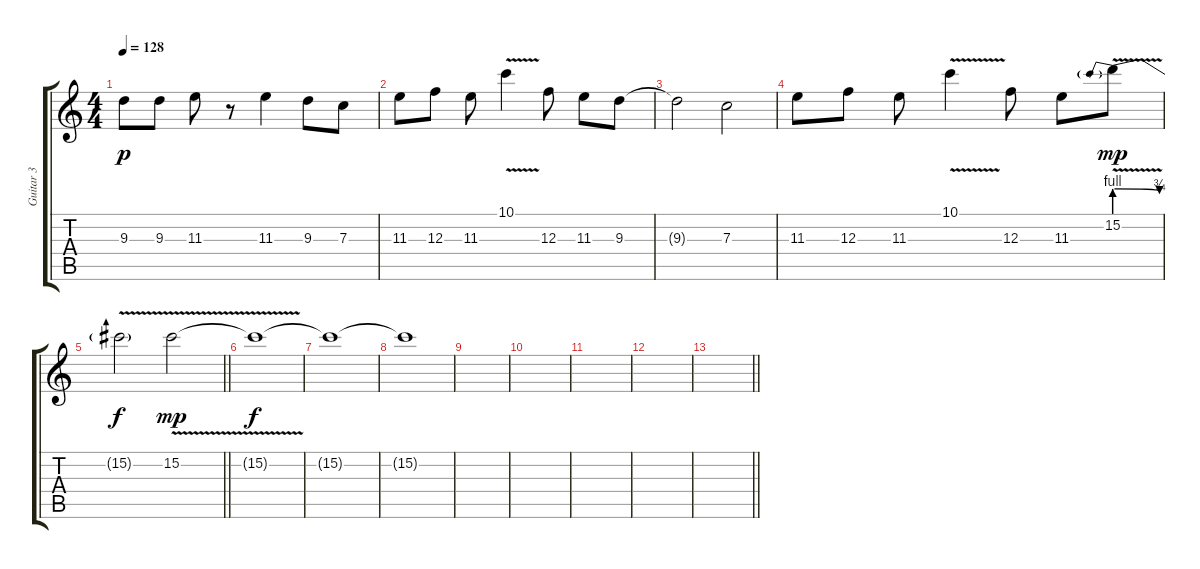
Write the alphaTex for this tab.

\track ("Guitar 3" "Guitar 3") {instrument distortionguitar}
\staff {score tabs}
\tuning (D4 A3 F3 C3 G2 D2) {hide}
\ts (4 4)
\tempo 128
\clef g2
\ks c
9.3{t}.8{dy p} 9.3.8 11.3.8 r.8 11.3.4 9.3.8 7.3.8 |
11.3.8{volume 6 instrument distortionguitar} 12.3.8 11.3.8 10.1{v}.4 12.3.8 11.3.8 9.3.8 |
9.3{t}.2 7.3.2 |
11.3.8{volume 6 instrument distortionguitar} 12.3.8 11.3.8 10.1{v}.4 12.3.8 11.3.8 15.2{be (prebendrelease 0 4 60 3) v}.8{dy mp volume 13} |
\barLineRight lightlight
15.2{t}.2{dy f} 15.2{v}.2{dy mp} |
15.2{t}.1{dy f} |
15.2{t}.1 |
15.2{t}.1 |
|
|
|
|
\barLineRight lightlight
